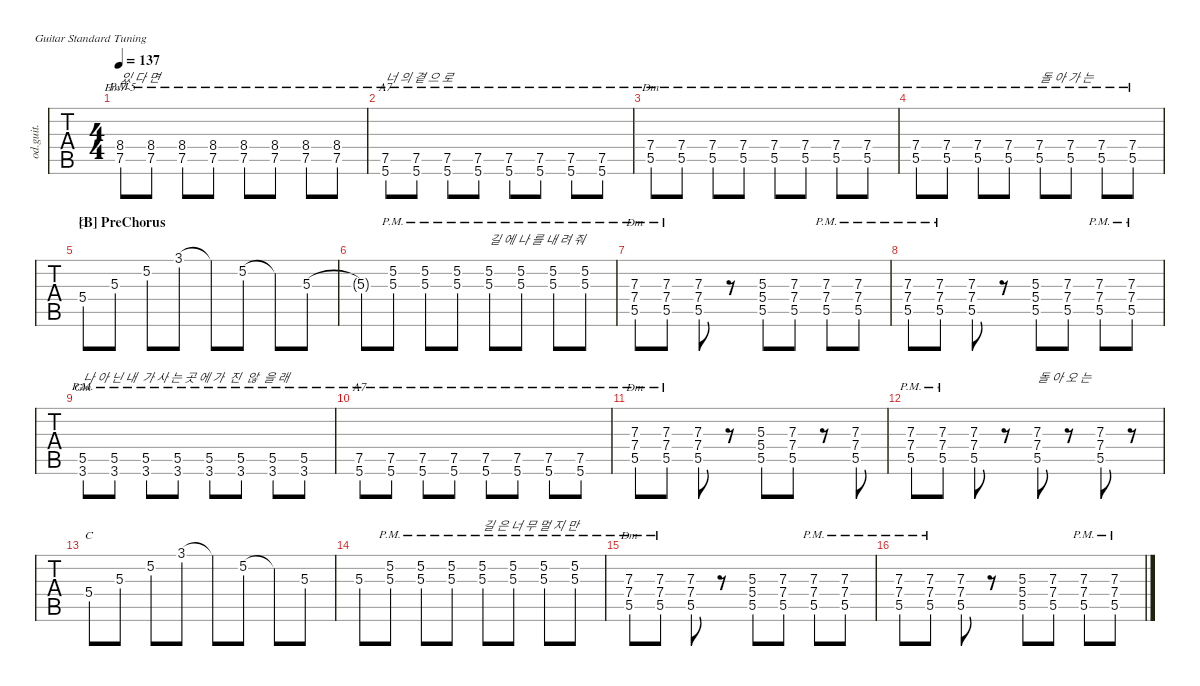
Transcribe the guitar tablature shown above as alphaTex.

\defaultSystemsLayout 4
\hideDynamics
\bracketExtendMode nobrackets
\track ("Guitar3" "od.guit.") {instrument overdrivenguitar}
\staff {tabs}
\tuning (E4 B3 G3 D3 A2 E2)
\chord ("Dm" x x x 7 5 x) {firstfret 5 showdiagram false showfingering false}
\chord ("C" x x x 5 x x) {showdiagram false showfingering false}
\chord ("Dm" x x 7 7 5 x) {firstfret 5 showdiagram false showfingering false}
\chord ("A7" x x x x 7 5) {firstfret 5 showdiagram false showfingering false}
\chord ("Gm" x x x x 5 3) {showdiagram false showfingering false}
\chord ("Em7-5" x x x 8 7 x) {firstfret 7 showdiagram false showfingering false}
\ts (4 4)
\tempo 137
\clef g2
\ks f
(7.5{pm acc forcenatural} 8.4{pm acc b}).8{ch "Em7-5" txt "있 다 면" dy mf} (7.5{pm acc forcenatural} 8.4{pm acc b}).8 (7.5{pm acc forcenatural} 8.4{pm acc b}).8 (7.5{pm acc forcenatural} 8.4{pm acc b}).8 (7.5{pm acc forcenatural} 8.4{pm acc b}).8 (7.5{pm acc forcenatural} 8.4{pm acc b}).8 (7.5{pm acc forcenatural} 8.4{pm acc b}).8 (7.5{pm acc forcenatural} 8.4{pm acc b}).8 |
(5.6{pm acc forcenatural} 7.5{pm acc forcenatural}).8{ch "A7" txt "너 의 곁 으 로"} (5.6{pm acc forcenatural} 7.5{pm acc forcenatural}).8 (5.6{pm acc forcenatural} 7.5{pm acc forcenatural}).8 (5.6{pm acc forcenatural} 7.5{pm acc forcenatural}).8 (5.6{pm acc forcenatural} 7.5{pm acc forcenatural}).8 (5.6{pm acc forcenatural} 7.5{pm acc forcenatural}).8 (5.6{pm acc forcenatural} 7.5{pm acc forcenatural}).8 (5.6{pm acc forcenatural} 7.5{pm acc forcenatural}).8 |
(5.5{pm acc forcenatural} 7.4{pm acc forcenatural}).8{ch "Dm"} (5.5{pm acc forcenatural} 7.4{pm acc forcenatural}).8 (5.5{pm acc forcenatural} 7.4{pm acc forcenatural}).8 (5.5{pm acc forcenatural} 7.4{pm acc forcenatural}).8 (5.5{pm acc forcenatural} 7.4{pm acc forcenatural}).8 (5.5{pm acc forcenatural} 7.4{pm acc forcenatural}).8 (5.5{pm acc forcenatural} 7.4{pm acc forcenatural}).8 (5.5{pm acc forcenatural} 7.4{pm acc forcenatural}).8 |
(5.5{pm acc forcenatural} 7.4{pm acc forcenatural}).8 (5.5{pm acc forcenatural} 7.4{pm acc forcenatural}).8 (5.5{pm acc forcenatural} 7.4{pm acc forcenatural}).8 (5.5{pm acc forcenatural} 7.4{pm acc forcenatural}).8 (5.5{pm acc forcenatural} 7.4{pm acc forcenatural}).8{txt "돌 아 가 는"} (5.5{pm acc forcenatural} 7.4{pm acc forcenatural}).8 (5.5{pm acc forcenatural} 7.4{pm acc forcenatural}).8 (5.5{pm acc forcenatural} 7.4{pm acc forcenatural}).8 |
\section ("B" "PreChorus")
5.4{acc forcenatural}.8{ch "C"} 5.3{acc forcenatural}.8 5.2{acc forcenatural}.8 3.1{acc forcenatural}.8 3.1{t acc forcenatural}.8 5.2{acc forcenatural}.8 5.2{t acc forcenatural}.8 5.3{acc forcenatural}.8 |
5.3{t acc forcenatural}.8 (5.2{pm acc forcenatural} 5.3{pm acc forcenatural}).8 (5.2{pm acc forcenatural} 5.3{pm acc forcenatural}).8 (5.2{pm acc forcenatural} 5.3{pm acc forcenatural}).8 (5.2{pm acc forcenatural} 5.3{pm acc forcenatural}).8{txt "길 에 나 를 내 려 줘"} (5.2{pm acc forcenatural} 5.3{pm acc forcenatural}).8 (5.2{pm acc forcenatural} 5.3{pm acc forcenatural}).8 (5.2{pm acc forcenatural} 5.3{pm acc forcenatural}).8 |
(5.5{pm acc forcenatural} 7.4{pm acc forcenatural} 7.3{pm acc forcenatural}).8{ch "Dm"} (5.5{pm acc forcenatural} 7.4{pm acc forcenatural} 7.3{pm acc forcenatural}).8 (5.5{acc forcenatural} 7.4{acc forcenatural} 7.3{acc forcenatural}).8 r.8 (5.5{acc forcenatural} 5.4{acc forcenatural} 5.3{acc forcenatural}).8 (5.5{acc forcenatural} 7.4{acc forcenatural} 7.3{acc forcenatural}).8 (5.5{pm acc forcenatural} 7.4{pm acc forcenatural} 7.3{pm acc forcenatural}).8 (5.5{pm acc forcenatural} 7.4{pm acc forcenatural} 7.3{pm acc forcenatural}).8 |
(5.5{pm acc forcenatural} 7.4{pm acc forcenatural} 7.3{pm acc forcenatural}).8 (5.5{pm acc forcenatural} 7.4{pm acc forcenatural} 7.3{pm acc forcenatural}).8 (5.5{acc forcenatural} 7.4{acc forcenatural} 7.3{acc forcenatural}).8 r.8 (5.5{acc forcenatural} 5.4{acc forcenatural} 5.3{acc forcenatural}).8 (5.5{acc forcenatural} 7.4{acc forcenatural} 7.3{acc forcenatural}).8 (5.5{pm acc forcenatural} 7.4{pm acc forcenatural} 7.3{pm acc forcenatural}).8 (5.5{pm acc forcenatural} 7.4{pm acc forcenatural} 7.3{pm acc forcenatural}).8 |
(5.5{pm acc forcenatural} 3.6{pm acc forcenatural}).8{ch "Gm" txt "나 아 닌 내  가 사 는 곳 에 가  진  않  을 래"} (5.5{pm acc forcenatural} 3.6{pm acc forcenatural}).8 (5.5{pm acc forcenatural} 3.6{pm acc forcenatural}).8 (5.5{pm acc forcenatural} 3.6{pm acc forcenatural}).8 (5.5{pm acc forcenatural} 3.6{pm acc forcenatural}).8 (5.5{pm acc forcenatural} 3.6{pm acc forcenatural}).8 (5.5{pm acc forcenatural} 3.6{pm acc forcenatural}).8 (5.5{pm acc forcenatural} 3.6{pm acc forcenatural}).8 |
(5.6{pm acc forcenatural} 7.5{pm acc forcenatural}).8{ch "A7"} (5.6{pm acc forcenatural} 7.5{pm acc forcenatural}).8 (5.6{pm acc forcenatural} 7.5{pm acc forcenatural}).8 (5.6{pm acc forcenatural} 7.5{pm acc forcenatural}).8 (5.6{pm acc forcenatural} 7.5{pm acc forcenatural}).8 (5.6{pm acc forcenatural} 7.5{pm acc forcenatural}).8 (5.6{pm acc forcenatural} 7.5{pm acc forcenatural}).8 (5.6{pm acc forcenatural} 7.5{pm acc forcenatural}).8 |
(5.5{pm acc forcenatural} 7.4{pm acc forcenatural} 7.3{pm acc forcenatural}).8{ch "Dm"} (5.5{pm acc forcenatural} 7.4{pm acc forcenatural} 7.3{pm acc forcenatural}).8 (5.5{acc forcenatural} 7.4{acc forcenatural} 7.3{acc forcenatural}).8 r.8 (5.5{acc forcenatural} 5.4{acc forcenatural} 5.3{acc forcenatural}).8 (5.5{acc forcenatural} 7.4{acc forcenatural} 7.3{acc forcenatural}).8 r.8 (5.5{acc forcenatural} 7.4{acc forcenatural} 7.3{acc forcenatural}).8 |
(5.5{pm acc forcenatural} 7.4{pm acc forcenatural} 7.3{pm acc forcenatural}).8 (5.5{pm acc forcenatural} 7.4{pm acc forcenatural} 7.3{pm acc forcenatural}).8 (5.5{acc forcenatural} 7.4{acc forcenatural} 7.3{acc forcenatural}).8 r.8 (5.5{acc forcenatural} 7.4{acc forcenatural} 7.3{acc forcenatural}).8{txt "돌 아 오 는"} r.8 (5.5{acc forcenatural} 7.4{acc forcenatural} 7.3{acc forcenatural}).8 r.8 |
5.4{acc forcenatural}.8{ch "C"} 5.3{acc forcenatural}.8 5.2{acc forcenatural}.8 3.1{acc forcenatural}.8 3.1{t acc forcenatural}.8 5.2{acc forcenatural}.8 5.2{t acc forcenatural}.8 5.3{acc forcenatural}.8 |
5.3{acc forcenatural}.8 (5.2{pm acc forcenatural} 5.3{pm acc forcenatural}).8 (5.2{pm acc forcenatural} 5.3{pm acc forcenatural}).8 (5.2{pm acc forcenatural} 5.3{pm acc forcenatural}).8 (5.2{pm acc forcenatural} 5.3{pm acc forcenatural}).8{txt "길 은 너 무 멀 지 만"} (5.2{pm acc forcenatural} 5.3{pm acc forcenatural}).8 (5.2{pm acc forcenatural} 5.3{pm acc forcenatural}).8 (5.2{pm acc forcenatural} 5.3{pm acc forcenatural}).8 |
(5.5{pm acc forcenatural} 7.4{pm acc forcenatural} 7.3{pm acc forcenatural}).8{ch "Dm"} (5.5{pm acc forcenatural} 7.4{pm acc forcenatural} 7.3{pm acc forcenatural}).8 (5.5{acc forcenatural} 7.4{acc forcenatural} 7.3{acc forcenatural}).8 r.8 (5.5{acc forcenatural} 5.4{acc forcenatural} 5.3{acc forcenatural}).8 (5.5{acc forcenatural} 7.4{acc forcenatural} 7.3{acc forcenatural}).8 (5.5{pm acc forcenatural} 7.4{pm acc forcenatural} 7.3{pm acc forcenatural}).8 (5.5{pm acc forcenatural} 7.4{pm acc forcenatural} 7.3{pm acc forcenatural}).8 |
(5.5{pm acc forcenatural} 7.4{pm acc forcenatural} 7.3{pm acc forcenatural}).8 (5.5{pm acc forcenatural} 7.4{pm acc forcenatural} 7.3{pm acc forcenatural}).8 (5.5{acc forcenatural} 7.4{acc forcenatural} 7.3{acc forcenatural}).8 r.8 (5.5{acc forcenatural} 5.4{acc forcenatural} 5.3{acc forcenatural}).8 (5.5{acc forcenatural} 7.4{acc forcenatural} 7.3{acc forcenatural}).8 (5.5{pm acc forcenatural} 7.4{pm acc forcenatural} 7.3{pm acc forcenatural}).8 (5.5{pm acc forcenatural} 7.4{pm acc forcenatural} 7.3{pm acc forcenatural}).8
